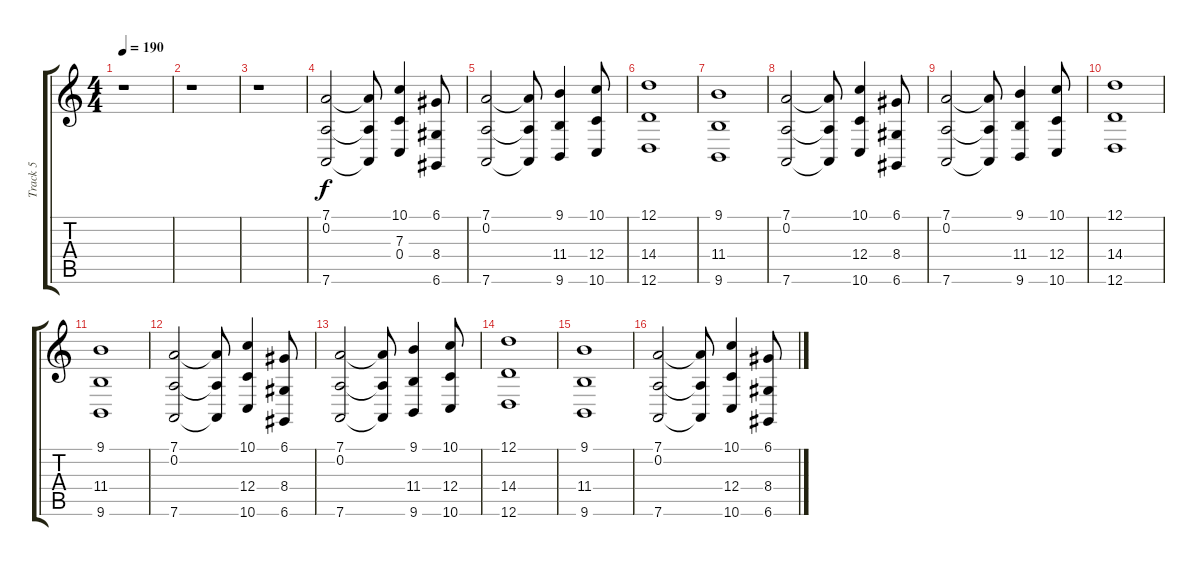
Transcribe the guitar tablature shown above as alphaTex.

\track ("Track 5" "Track 5") {instrument stringensemble1}
\staff {score tabs}
\tuning (D4 A3 F3 C3 G2 D2) {hide}
\ts (4 4)
\tempo 190
\clef g2
\ks c
r.1{dy f} |
r.1 |
r.1 |
(7.1 0.2 7.6).2 (7.1{t} 0.2{t} 7.6{t}).8 (10.1 7.3 0.4).4 (6.1 8.4 6.6).8 |
(7.1 0.2 7.6).2 (7.1{t} 0.2{t} 7.6{t}).8 (9.1 11.4 9.6).4 (10.1 12.4 10.6).8 |
(12.1 14.4 12.6).1 |
(9.1 11.4 9.6).1 |
(7.1 0.2 7.6).2 (7.1{t} 0.2{t} 7.6{t}).8 (10.1 12.4 10.6).4 (6.1 8.4 6.6).8 |
(7.1 0.2 7.6).2 (7.1{t} 0.2{t} 7.6{t}).8 (9.1 11.4 9.6).4 (10.1 12.4 10.6).8 |
(12.1 14.4 12.6).1 |
(9.1 11.4 9.6).1 |
(7.1 0.2 7.6).2 (7.1{t} 0.2{t} 7.6{t}).8 (10.1 12.4 10.6).4 (6.1 8.4 6.6).8 |
(7.1 0.2 7.6).2 (7.1{t} 0.2{t} 7.6{t}).8 (9.1 11.4 9.6).4 (10.1 12.4 10.6).8 |
(12.1 14.4 12.6).1 |
(9.1 11.4 9.6).1 |
(7.1 0.2 7.6).2 (7.1{t} 0.2{t} 7.6{t}).8 (10.1 12.4 10.6).4 (6.1 8.4 6.6).8
